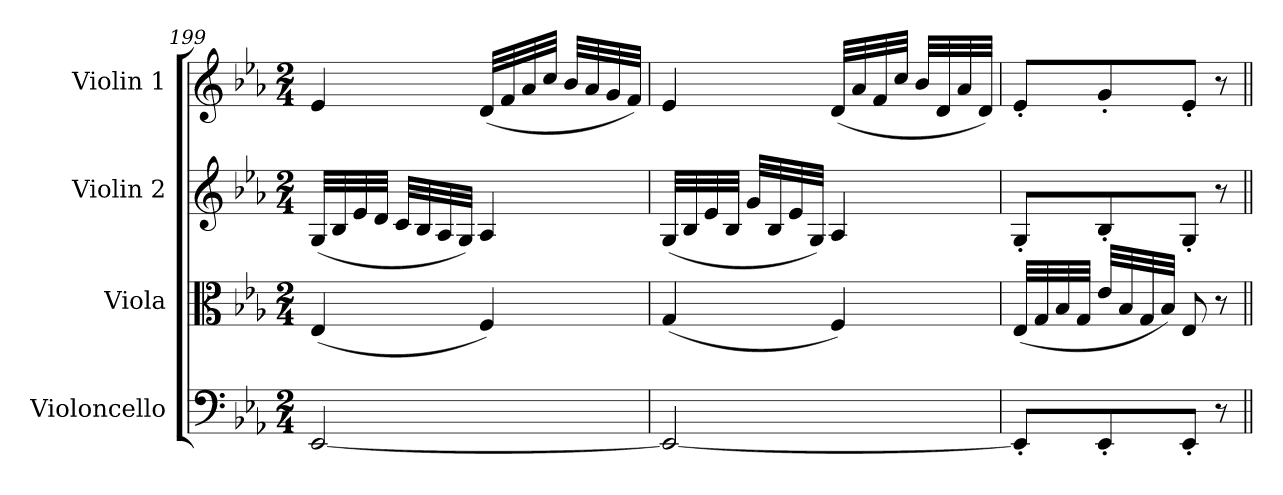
**kern	**kern	**kern	**kern
*part4	*part3	*part2	*part1
*staff4	*staff3	*staff2	*staff1
*I"Violoncello	*I"Viola	*I"Violin 2	*I"Violin 1
*I'Vc	*I'Vla	*I'Vln	*I'Vln
*clefF4	*clefC3	*clefG2	*clefG2
*k[b-e-a-]	*k[b-e-a-]	*k[b-e-a-]	*k[b-e-a-]
*M2/4	*M2/4	*M2/4	*M2/4
=199	=199	=199	=199
[2EE-/	(<4E-/	(<32G/LLL	4e-/
.	.	32B-/	.
.	.	32e-/	.
.	.	32d/JJJ	.
.	.	32c/LLL	.
.	.	32B-/	.
.	.	32A-/	.
.	.	32G/JJJ)	.
.	4F/)	4A-/	(<32d/LLL
.	.	.	32f/
.	.	.	32a-/
.	.	.	32cc/JJJ
.	.	.	32b-/LLL
.	.	.	32a-/
.	.	.	32g/
.	.	.	32f/JJJ)
=200	=200	=200	=200
2EE-/_	(<4G/	(<32G/LLL	4e-/
.	.	32B-/	.
.	.	32e-/	.
.	.	32B-/JJJ	.
.	.	32g/LLL	.
.	.	32B-/	.
.	.	32e-/	.
.	.	32G/JJJ)	.
.	4F/)	4A-/	(<32d/LLL
.	.	.	32a-/
.	.	.	32f/
.	.	.	32cc/JJJ
.	.	.	32b-/LLL
.	.	.	32d/
.	.	.	32a-/
.	.	.	32d/JJJ)
!!LO:LB:g=z
=201	=201	=201	=201
8EE-'/L]	(<32E-/LLL	8G'/L	8e-'/L
.	32G/	.	.
.	32B-/	.	.
.	32G/JJJ	.	.
8EE-'/	32e-/LLL	8B-'/	8g'/
.	32B-/	.	.
.	32G/	.	.
.	32B-/JJJ)	.	.
8EE-'/J	8E-/	8G'/J	8e-'/J
8r	8r	8r	8r
=||	=||	=||	=||
*-	*-	*-	*-
